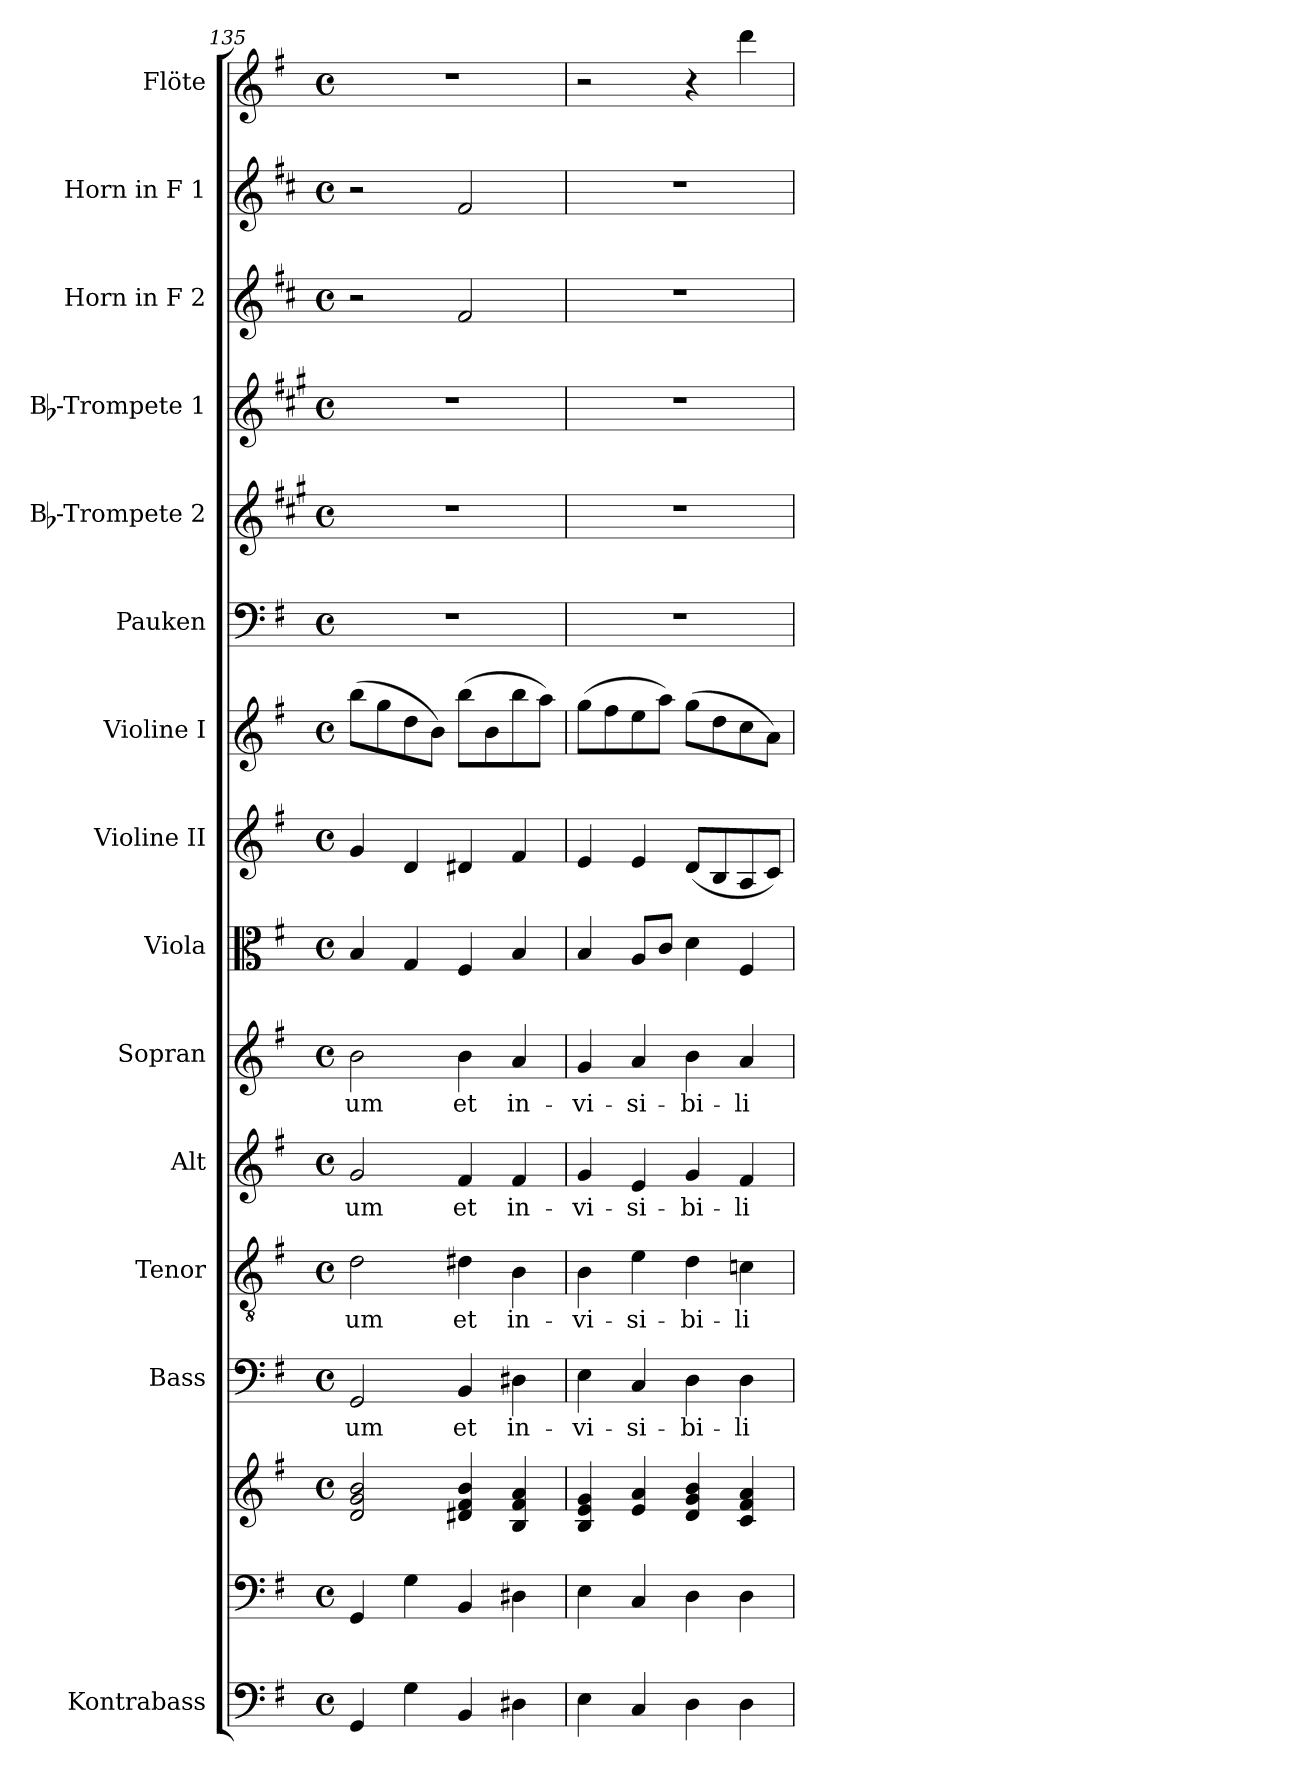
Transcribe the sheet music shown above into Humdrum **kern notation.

**kern	**kern	**kern	**kern	**text	**kern	**text	**kern	**text	**kern	**text	**kern	**kern	**kern	**kern	**kern	**kern	**kern	**kern	**kern
*part15	*part14	*part14	*part13	*part13	*part12	*part12	*part11	*part11	*part10	*part10	*part9	*part8	*part7	*part6	*part5	*part4	*part3	*part2	*part1
*staff16	*staff15	*staff14	*staff13	*staff13	*staff12	*staff12	*staff11	*staff11	*staff10	*staff10	*staff9	*staff8	*staff7	*staff6	*staff5	*staff4	*staff3	*staff2	*staff1
*I"Kontrabass	*	*	*I"Bass	*	*I"Tenor	*	*I"Alt	*	*I"Sopran	*	*I"Viola	*I"Violine II	*I"Violine I	*I"Pauken	*I"Bb-Trompete 2	*I"Bb-Trompete 1	*I"Horn in F 2	*I"Horn in F 1	*I"Flöte
*I'Kb.	*	*	*I'B.	*	*I'T.	*	*I'A.	*	*I'S.	*	*I'Vla.	*I'Vl. II	*I'Vl. I	*I'Pk.	*I'Bb Trp. 2	*I'Bb Trp. 1	*	*	*I'Fl.
!!LO:PB:g=z
*clefF4	*clefF4	*clefG2	*clefF4	*	*clefGv2	*	*clefG2	*	*clefG2	*	*clefC3	*clefG2	*clefG2	*clefF4	*clefG2	*clefG2	*clefG2	*clefG2	*clefG2
*ITrd7c12	*	*	*	*	*	*	*	*	*	*	*	*	*	*	*ITrd1c2	*ITrd1c2	*ITrd4c7	*ITrd4c7	*
*k[f#]	*k[f#]	*k[f#]	*k[f#]	*	*k[f#]	*	*k[f#]	*	*k[f#]	*	*k[f#]	*k[f#]	*k[f#]	*k[f#]	*k[f#]	*k[f#]	*k[f#]	*k[f#]	*k[f#]
*G:	*G:	*G:	*G:	*	*G:	*	*G:	*	*G:	*	*G:	*G:	*G:	*G:	*G:	*G:	*G:	*G:	*G:
*M4/4	*M4/4	*M4/4	*M4/4	*	*M4/4	*	*M4/4	*	*M4/4	*	*M4/4	*M4/4	*M4/4	*M4/4	*M4/4	*M4/4	*M4/4	*M4/4	*M4/4
*met(c)	*met(c)	*met(c)	*met(c)	*	*met(c)	*	*met(c)	*	*met(c)	*	*met(c)	*met(c)	*met(c)	*met(c)	*met(c)	*met(c)	*met(c)	*met(c)	*met(c)
=135	=135	=135	=135	=135	=135	=135	=135	=135	=135	=135	=135	=135	=135	=135	=135	=135	=135	=135	=135
!	!	!	!	!LO:LY:b	!	!LO:LY:b	!	!LO:LY:b	!	!LO:LY:b	!	!	!	!	!	!	!	!	!
4GGG/	4GG/	2d/ 2g/ 2b/	2GG/	-um	2d\	-um	2g/	-um	2b\	-um	4B/	4g/	(>8bb\L	1r	1r	1r	2r	2r	1r
.	.	.	.	.	.	.	.	.	.	.	.	.	8gg\	.	.	.	.	.	.
4GG\	4G\	.	.	.	.	.	.	.	.	.	4G/	4d/	8dd\	.	.	.	.	.	.
.	.	.	.	.	.	.	.	.	.	.	.	.	8b\J)	.	.	.	.	.	.
!	!	!	!	!LO:LY:b	!	!LO:LY:b	!	!LO:LY:b	!	!LO:LY:b	!	!	!	!	!	!	!	!	!
4BBB/	4BB/	4d#X/ 4f#/ 4b/	4BB/	et	4d#X\	et	4f#/	et	4b\	et	4F#/	4d#X/	(>8bb\L	.	.	.	2B/	2B/	.
.	.	.	.	.	.	.	.	.	.	.	.	.	8b\	.	.	.	.	.	.
!	!	!	!	!LO:LY:b	!	!LO:LY:b	!	!LO:LY:b	!	!LO:LY:b	!	!	!	!	!	!	!	!	!
4DD#X\	4D#X\	4B/ 4f#/ 4a/	4D#X\	in-	4B\	in-	4f#/	in-	4a/	in-	4B/	4f#/	8bb\	.	.	.	.	.	.
.	.	.	.	.	.	.	.	.	.	.	.	.	8aa\J)	.	.	.	.	.	.
=136	=136	=136	=136	=136	=136	=136	=136	=136	=136	=136	=136	=136	=136	=136	=136	=136	=136	=136	=136
!	!	!	!	!LO:LY:b	!	!LO:LY:b	!	!LO:LY:b	!	!LO:LY:b	!	!	!	!	!	!	!	!	!
4EE\	4E\	4B/ 4e/ 4g/	4E\	-vi-	4B\	-vi-	4g/	-vi-	4g/	-vi-	4B/	4e/	(>8gg\L	1r	1r	1r	1r	1r	2r
.	.	.	.	.	.	.	.	.	.	.	.	.	8ff#\	.	.	.	.	.	.
!	!	!	!	!LO:LY:b	!	!LO:LY:b	!	!LO:LY:b	!	!LO:LY:b	!	!	!	!	!	!	!	!	!
4CC/	4C/	4e/ 4a/	4C/	-si-	4e\	-si-	4e/	-si-	4a/	-si-	8A/L	4e/	8ee\	.	.	.	.	.	.
.	.	.	.	.	.	.	.	.	.	.	8c/J	.	8aa\J)	.	.	.	.	.	.
!	!	!	!	!LO:LY:b	!	!LO:LY:b	!	!LO:LY:b	!	!LO:LY:b	!	!	!	!	!	!	!	!	!
4DD\	4D\	4d/ 4g/ 4b/	4D\	-bi-	4d\	-bi-	4g/	-bi-	4b\	-bi-	4d\	(<8d/L	(>8gg\L	.	.	.	.	.	4r
.	.	.	.	.	.	.	.	.	.	.	.	8B/	8dd\	.	.	.	.	.	.
!	!	!	!	!LO:LY:b	!	!LO:LY:b	!	!LO:LY:b	!	!LO:LY:b	!	!	!	!	!	!	!	!	!
4DD\	4D\	4c/ 4f#/ 4a/	4D\	-li-	4cn\	-li-	4f#/	-li-	4a/	-li-	4F#/	8A/	8cc\	.	.	.	.	.	4ddd\
.	.	.	.	.	.	.	.	.	.	.	.	8c/J)	8a\J)	.	.	.	.	.	.
=	=	=	=	=	=	=	=	=	=	=	=	=	=	=	=	=	=	=	=
*-	*-	*-	*-	*-	*-	*-	*-	*-	*-	*-	*-	*-	*-	*-	*-	*-	*-	*-	*-
